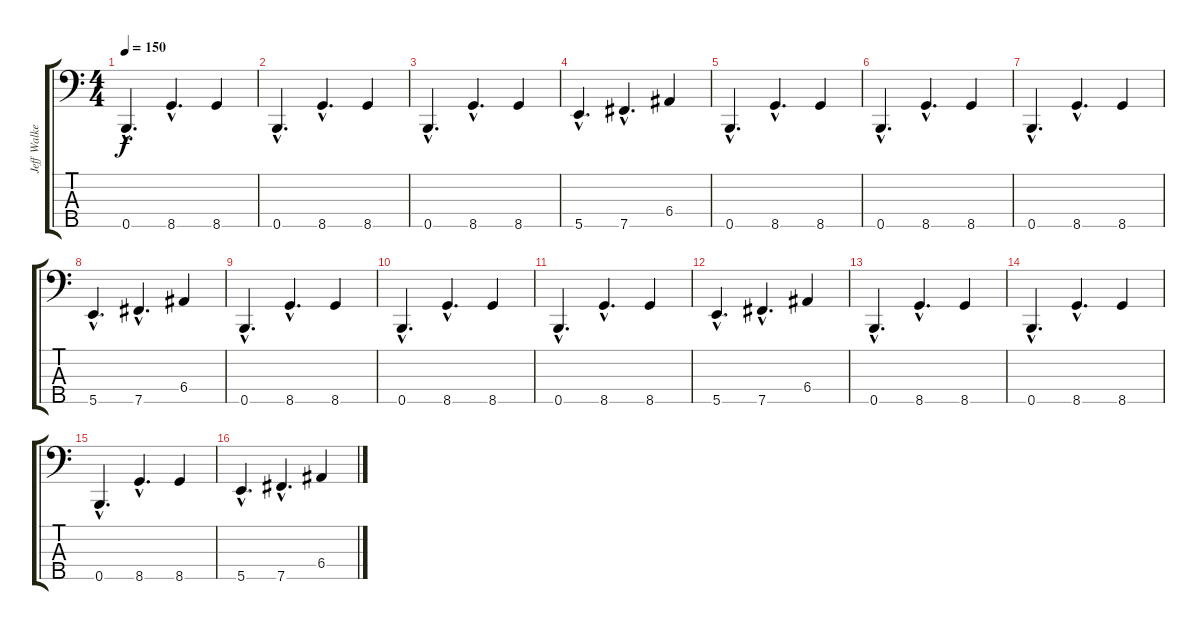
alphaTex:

\track ("Jeff Walker (Bass)" "Jeff Walke") {instrument electricbasspick}
\staff {score tabs}
\tuning (G2 D2 A1 E1 B0) {hide}
\ts (4 4)
\tempo 150
\clef f4
\ks c
0.5{hac}.4{d dy f} 8.5{hac}.4{d} 8.5.4 |
0.5{hac}.4{d} 8.5{hac}.4{d} 8.5.4 |
0.5{hac}.4{d} 8.5{hac}.4{d} 8.5.4 |
5.5{hac}.4{d} 7.5{hac}.4{d} 6.4.4 |
0.5{hac}.4{d} 8.5{hac}.4{d} 8.5.4 |
0.5{hac}.4{d} 8.5{hac}.4{d} 8.5.4 |
0.5{hac}.4{d} 8.5{hac}.4{d} 8.5.4 |
5.5{hac}.4{d} 7.5{hac}.4{d} 6.4.4 |
0.5{hac}.4{d} 8.5{hac}.4{d} 8.5.4 |
0.5{hac}.4{d} 8.5{hac}.4{d} 8.5.4 |
0.5{hac}.4{d} 8.5{hac}.4{d} 8.5.4 |
5.5{hac}.4{d} 7.5{hac}.4{d} 6.4.4 |
0.5{hac}.4{d} 8.5{hac}.4{d} 8.5.4 |
0.5{hac}.4{d} 8.5{hac}.4{d} 8.5.4 |
0.5{hac}.4{d} 8.5{hac}.4{d} 8.5.4 |
5.5{hac}.4{d} 7.5{hac}.4{d} 6.4.4
